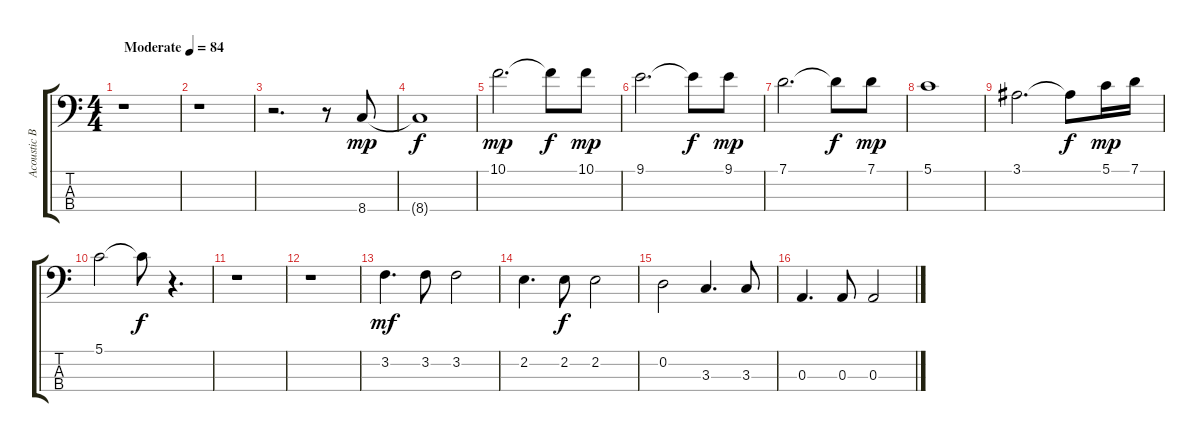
\track ("Acoustic Bass" "Acoustic B") {instrument electricbassfinger}
\staff {score tabs}
\tuning (G2 D2 A1 E1) {hide}
\ts (4 4)
\tempo (84 "Moderate")
\clef f4
\ks c
r.1{dy mp instrument electricbassfinger} |
r.1 |
r.2{d} r.8 8.4.8 |
8.4{t}.1{dy f} |
10.1.2{d dy mp} 10.1{t}.8{dy f} 10.1.8{dy mp} |
9.1.2{d} 9.1{t}.8{dy f} 9.1.8{dy mp} |
7.1.2{d} 7.1{t}.8{dy f} 7.1.8{dy mp} |
5.1.1 |
3.1.2{d} 3.1{t}.8{dy f} 5.1.16{dy mp} 7.1.16 |
5.1.2 5.1{t}.8{dy f} r.4{d} |
r.1 |
r.1 |
3.2.4{d dy mf} 3.2.8 3.2.2 |
2.2.4{d} 2.2.8{dy f} 2.2.2 |
0.2.2 3.3.4{d} 3.3.8 |
0.3.4{d} 0.3.8 0.3.2
